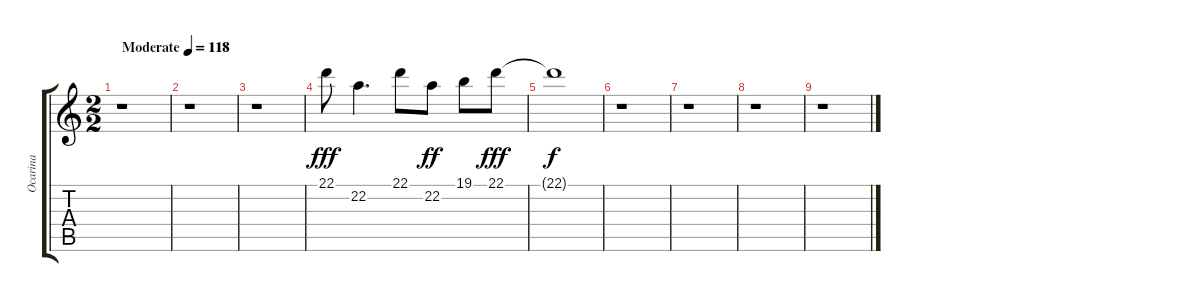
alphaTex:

\track ("Ocarina" "Ocarina") {instrument ocarina}
\staff {score tabs}
\tuning (E4 B3 G3 D3 A2 E2) {hide}
\ts (2 2)
\tempo (118 "Moderate")
\clef g2
\ks c
r.1{dy fff instrument ocarina} |
\tempo 118
r.1 |
r.1 |
22.1.8 22.2.4{d} 22.1.8 22.2.8{dy ff} 19.1.8 22.1.8{dy fff} |
22.1{t}.1{dy f} |
r.1 |
r.1 |
r.1 |
r.1
